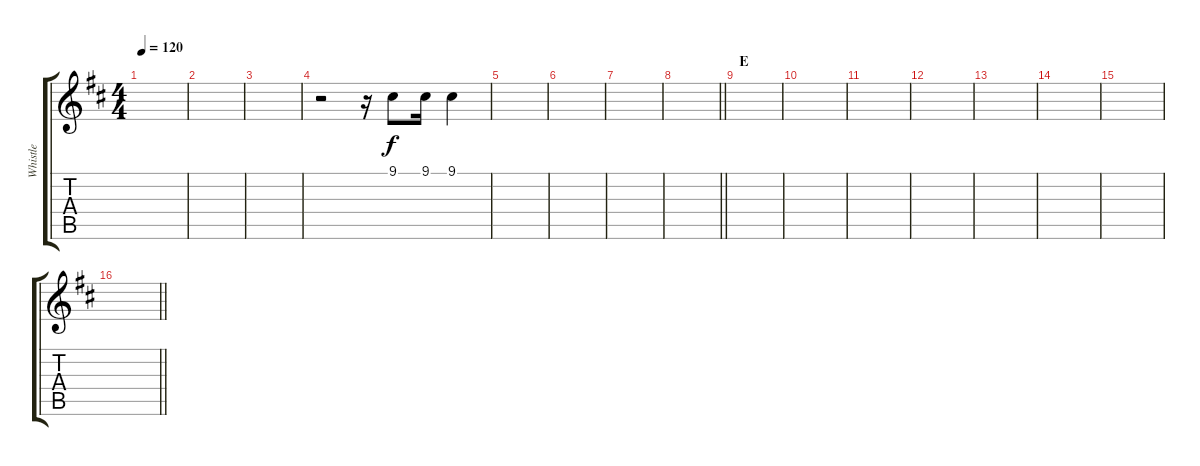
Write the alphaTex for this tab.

\track ("Whistle" "Whistle") {instrument altosax}
\staff {score tabs}
\tuning (E4 B3 G3 D3 A2 E2) {hide}
\ts (4 4)
\tempo 120
\clef g2
\ks d
|
|
|
r.2 r.16 9.1.8 9.1.16 9.1.4 |
|
|
|
\barLineRight lightlight
|
\section ("" "E")
|
|
|
|
|
|
|
\barLineRight lightlight
